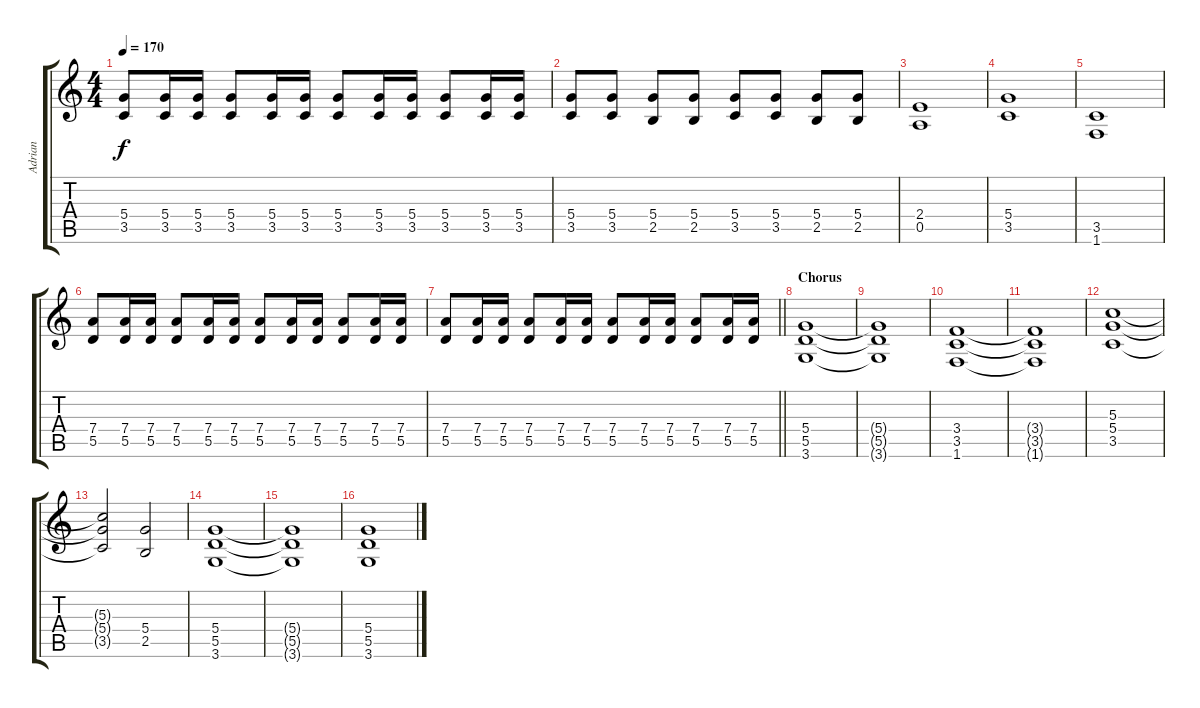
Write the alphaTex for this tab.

\track ("Adrian" "Adrian") {instrument distortionguitar}
\staff {score tabs}
\tuning (E4 B3 G3 D3 A2 E2) {hide}
\ts (4 4)
\tempo 170
\clef g2
\ks c
(5.4 3.5).8{dy f} (5.4 3.5).16 (5.4 3.5).16 (5.4 3.5).8 (5.4 3.5).16 (5.4 3.5).16 (5.4 3.5).8 (5.4 3.5).16 (5.4 3.5).16 (5.4 3.5).8 (5.4 3.5).16 (5.4 3.5).16 |
(5.4 3.5).8 (5.4 3.5).8 (5.4 2.5).8 (5.4 2.5).8 (5.4 3.5).8 (5.4 3.5).8 (5.4 2.5).8 (5.4 2.5).8 |
(2.4 0.5).1 |
(5.4 3.5).1 |
(3.5 1.6).1 |
(7.4 5.5).8 (7.4 5.5).16 (7.4 5.5).16 (7.4 5.5).8 (7.4 5.5).16 (7.4 5.5).16 (7.4 5.5).8 (7.4 5.5).16 (7.4 5.5).16 (7.4 5.5).8 (7.4 5.5).16 (7.4 5.5).16 |
\barLineRight lightlight
(7.4 5.5).8 (7.4 5.5).16 (7.4 5.5).16 (7.4 5.5).8 (7.4 5.5).16 (7.4 5.5).16 (7.4 5.5).8 (7.4 5.5).16 (7.4 5.5).16 (7.4 5.5).8 (7.4 5.5).16 (7.4 5.5).16 |
\section ("" "Chorus")
(5.4 5.5 3.6).1 |
(5.4{t} 5.5{t} 3.6{t}).1 |
(3.4 3.5 1.6).1 |
(3.4{t} 3.5{t} 1.6{t}).1 |
(5.3 5.4 3.5).1 |
(5.3{t} 5.4{t} 3.5{t}).2 (5.4 2.5).2 |
(5.4 5.5 3.6).1 |
(5.4{t} 5.5{t} 3.6{t}).1 |
(5.4 5.5 3.6).1
